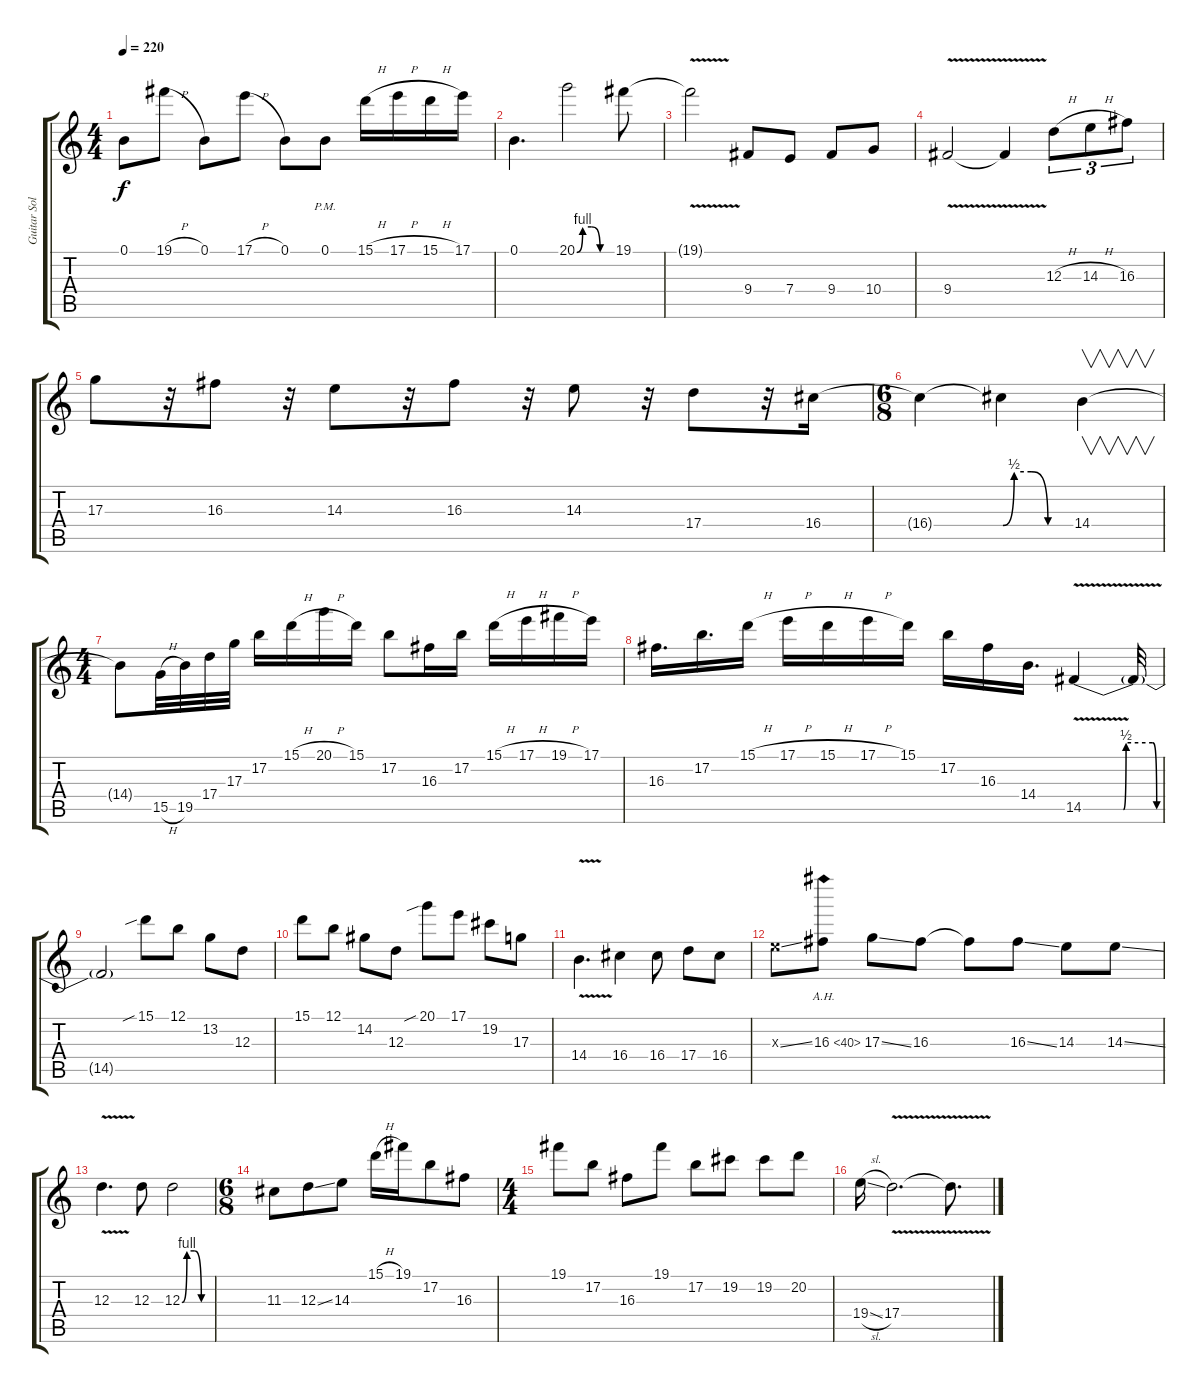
\track ("Guitar Solo" "Guitar Sol") {instrument distortionguitar}
\staff {score tabs}
\tuning (B3 Gb3 D3 A2 E2 B1) {hide}
\ts (4 4)
\tempo 220
\clef g2
\ks c
0.1.8{dy f} 19.1{h}.8 0.1.8 17.1{h}.8 0.1.8 0.1{pm}.8 15.1{h}.16 17.1{h}.16 15.1{h}.16 17.1.16 |
0.1.4{d} 20.1{be (custom 0 0 10 4 25 4 40 0 60 0)}.2 19.1.8 |
19.1{v t}.2 9.4.8 7.4.8 9.4.8 10.4.8 |
9.4{v}.2 9.4{t}.4 12.3{h}.8{tu (3 2)} 14.3{h}.8{tu (3 2)} 16.3.8{tu (3 2)} |
17.3.8 r.32 16.3.8 r.32 14.3.8 r.32 16.3.8 r.32 14.3.8 r.32 17.4.8 r.32 16.4.16 |
\ts (6 8)
16.4{t}.4 16.4{be (custom 0 0 10 2 25 2 40 0 60 0) t}.4 14.4.4{v} |
\ts (4 4)
14.4{t}.8 15.5{h}.32 19.5.32 17.4.32 17.3.32 17.2.16 15.1{h}.16 20.1{h}.16 15.1.16 17.2.8 16.3.16 17.2.16 15.1{h}.16 17.1{h}.16 19.1{h}.16 17.1.16 |
16.3.16{d} 17.2.16{d} 15.1{h}.16 17.1{h}.16 15.1{h}.16 17.1{h}.16 15.1.16 17.2.16 16.3.16 14.4.16{d} 14.5{be (custom 0 0 30 0 32 2 52 2 55 0 60 0) v}.4 14.5{t}.32 |
14.5{t}.2 15.1{sib}.8 12.1.8 13.2.8 12.3.8 |
15.1.8 12.1.8 14.2.8 12.3.8 20.1{sib}.8 17.1.8 19.2.8 17.3.8 |
14.4{v}.4{d} 16.4.4 16.4.8 17.4.8 16.4.8 |
14.3{ss x}.8 16.3{ah 24}.8 17.3{ss}.8 16.3.8 16.3{t}.8 16.3{ss}.8 14.3.8 14.3{ss}.8 |
12.3{v}.4{d} 12.3.8 12.3{be (custom 0 0 10 4 25 4 40 0 60 0)}.2 |
\ts (6 8)
11.3.8 12.3{ss}.8 14.3.8 15.1{h}.16 19.1.16 17.2.8 16.3.8 |
\ts (4 4)
19.1.8 17.2.8 16.3.8 19.1.8 17.2.8 19.2.8 19.2.8 20.2.8 |
19.4{sl}.16 17.4{v}.2{d} 17.4{t}.8{d}
